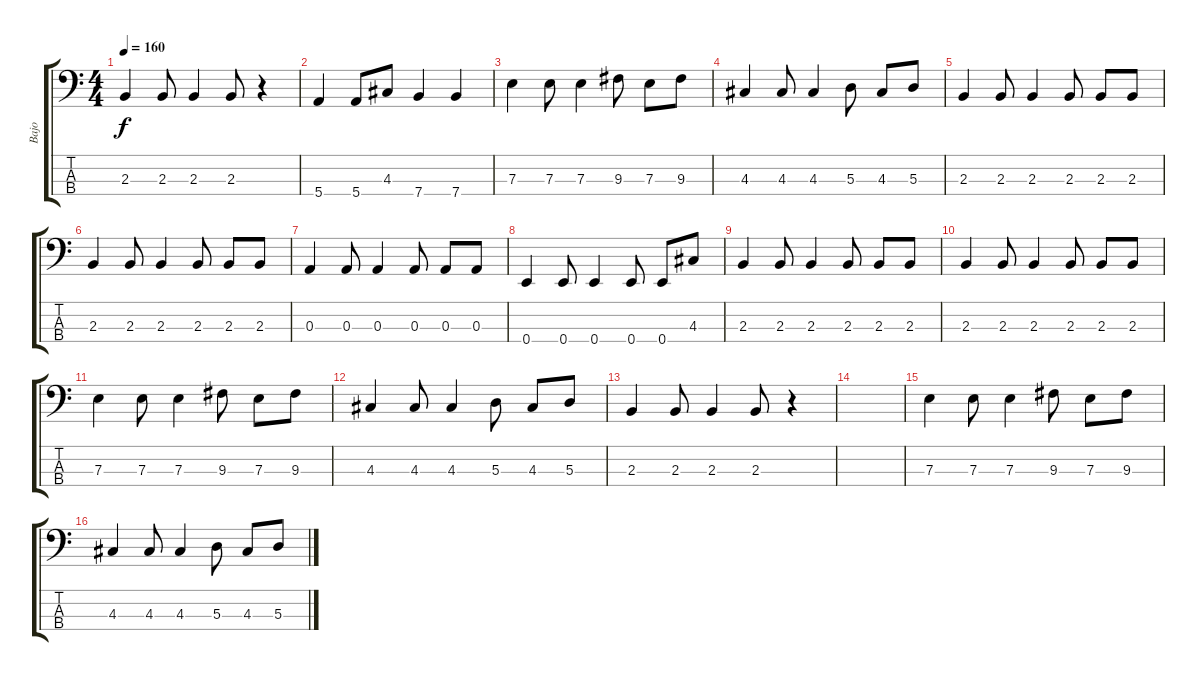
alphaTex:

\track ("Bajo" "Bajo") {instrument electricbasspick}
\staff {score tabs}
\tuning (G2 D2 A1 E1) {hide}
\ts (4 4)
\tempo 160
\clef f4
\ks c
2.3.4{dy f} 2.3.8 2.3.4 2.3.8 r.4 |
5.4.4 5.4.8 4.3.8 7.4.4 7.4.4 |
7.3.4 7.3.8 7.3.4 9.3.8 7.3.8 9.3.8 |
4.3.4 4.3.8 4.3.4 5.3.8 4.3.8 5.3.8 |
2.3.4 2.3.8 2.3.4 2.3.8 2.3.8 2.3.8 |
2.3.4 2.3.8 2.3.4 2.3.8 2.3.8 2.3.8 |
0.3.4 0.3.8 0.3.4 0.3.8 0.3.8 0.3.8 |
0.4.4 0.4.8 0.4.4 0.4.8 0.4.8 4.3.8 |
2.3.4 2.3.8 2.3.4 2.3.8 2.3.8 2.3.8 |
2.3.4 2.3.8 2.3.4 2.3.8 2.3.8 2.3.8 |
7.3.4 7.3.8 7.3.4 9.3.8 7.3.8 9.3.8 |
4.3.4 4.3.8 4.3.4 5.3.8 4.3.8 5.3.8 |
2.3.4 2.3.8 2.3.4 2.3.8 r.4 |
|
7.3.4 7.3.8 7.3.4 9.3.8 7.3.8 9.3.8 |
4.3.4 4.3.8 4.3.4 5.3.8 4.3.8 5.3.8
